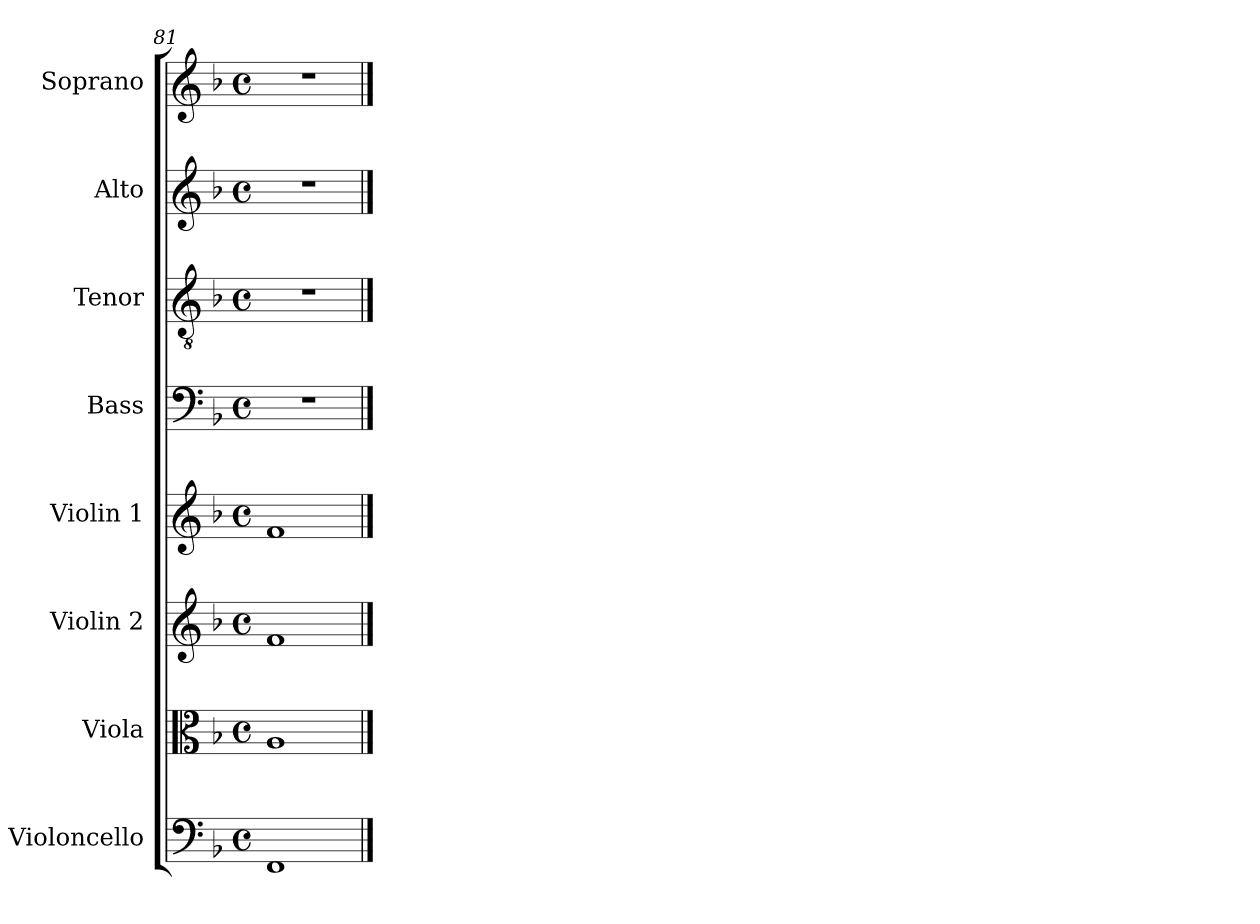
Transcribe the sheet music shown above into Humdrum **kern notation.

**kern	**kern	**kern	**kern	**kern	**kern	**kern	**kern
*part8	*part7	*part6	*part5	*part4	*part3	*part2	*part1
*staff8	*staff7	*staff6	*staff5	*staff4	*staff3	*staff2	*staff1
*I"Violoncello	*I"Viola	*I"Violin 2	*I"Violin 1	*I"Bass	*I"Tenor	*I"Alto	*I"Soprano
*I'Vc.	*I'Vla.	*I'Vln. 2	*I'Vln. 1	*I'B.	*I'T.	*I'A.	*I'S.
*clefF4	*clefC3	*clefG2	*clefG2	*clefF4	*clefGv2	*clefG2	*clefG2
*	*	*	*	*	*ITrd7c12	*	*
*k[b-]	*k[b-]	*k[b-]	*k[b-]	*k[b-]	*k[b-]	*k[b-]	*k[b-]
*F:	*F:	*F:	*F:	*F:	*F:	*F:	*F:
*M4/4	*M4/4	*M4/4	*M4/4	*M4/4	*M4/4	*M4/4	*M4/4
*met(c)	*met(c)	*met(c)	*met(c)	*met(c)	*met(c)	*met(c)	*met(c)
=81	=81	=81	=81	=81	=81	=81	=81
1FFi	1Ai	1fi	1fi	1r	1r	1r	1r
==	==	==	==	==	==	==	==
*-	*-	*-	*-	*-	*-	*-	*-
